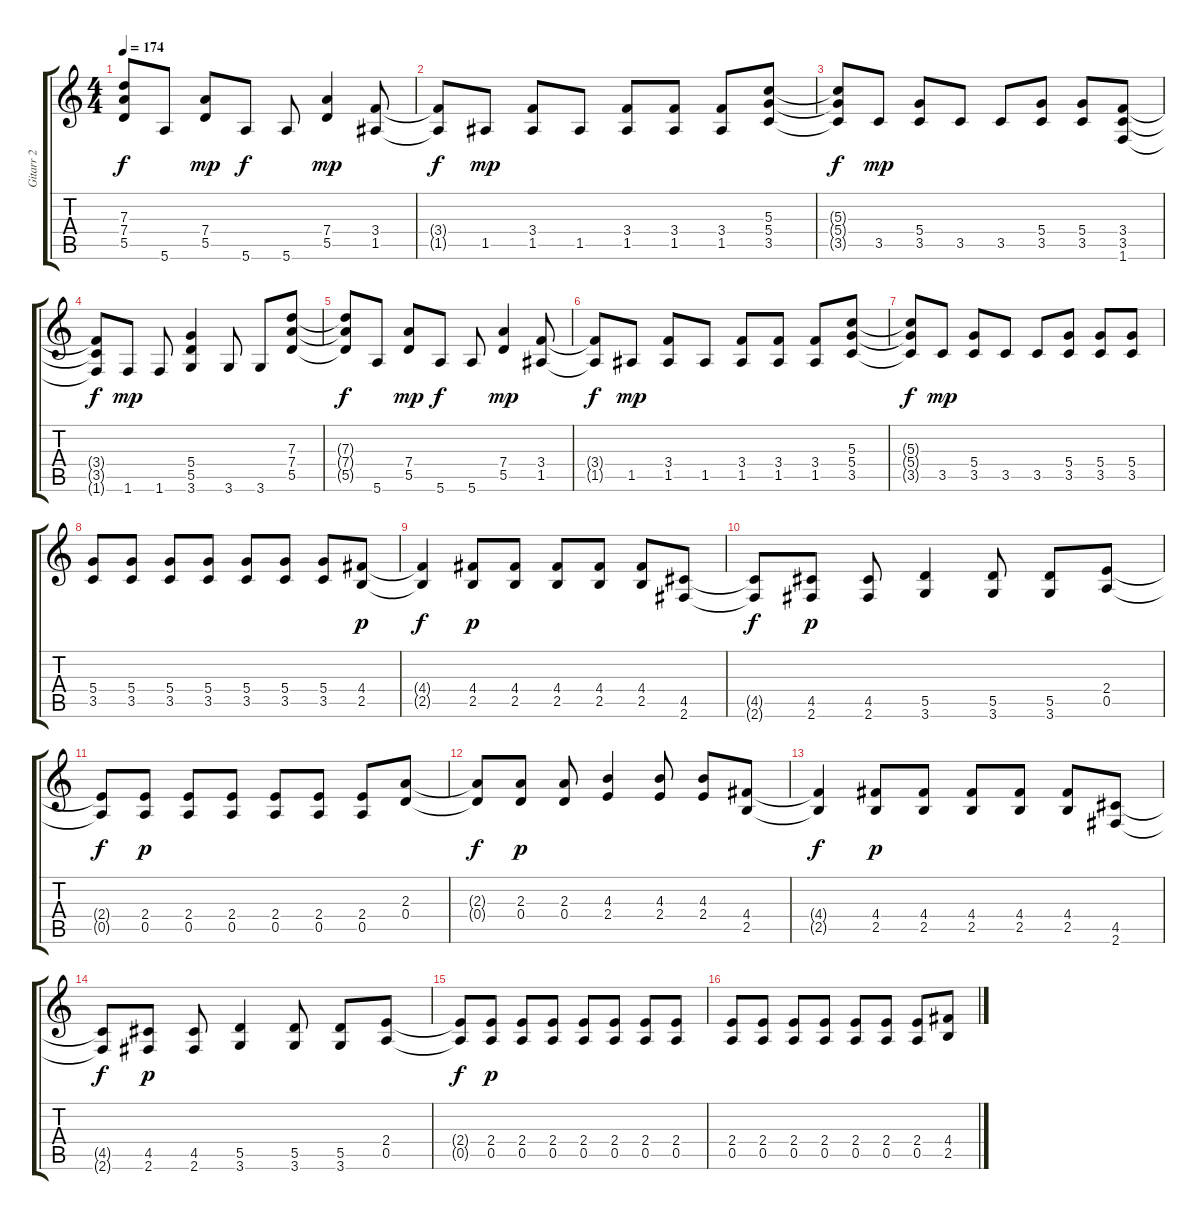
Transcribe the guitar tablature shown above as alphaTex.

\track ("Gitarr 2" "Gitarr 2") {instrument distortionguitar}
\staff {score tabs}
\tuning (E4 B3 G3 D3 A2 E2) {hide}
\ts (4 4)
\tempo 174
\clef g2
\ks c
(7.3{t} 7.4{t} 5.5{t}).8{dy f} 5.6.8 (7.4 5.5).8{dy mp} 5.6.8{dy f} 5.6.8 (7.4 5.5).4{dy mp} (3.4 1.5).8 |
(3.4{t} 1.5{t}).8{dy f} 1.5.8{dy mp} (3.4 1.5).8 1.5.8 (3.4 1.5).8 (3.4 1.5).8 (3.4 1.5).8 (5.3 5.4 3.5).8 |
(5.3{t} 5.4{t} 3.5{t}).8{dy f} 3.5.8{dy mp} (5.4 3.5).8 3.5.8 3.5.8 (5.4 3.5).8 (5.4 3.5).8 (3.4 3.5 1.6).8 |
(3.4{t} 3.5{t} 1.6{t}).8{dy f} 1.6.8{dy mp} 1.6.8 (5.4 5.5 3.6).4 3.6.8 3.6.8 (7.3 7.4 5.5).8 |
(7.3{t} 7.4{t} 5.5{t}).8{dy f} 5.6.8 (7.4 5.5).8{dy mp} 5.6.8{dy f} 5.6.8 (7.4 5.5).4{dy mp} (3.4 1.5).8 |
(3.4{t} 1.5{t}).8{dy f} 1.5.8{dy mp} (3.4 1.5).8 1.5.8 (3.4 1.5).8 (3.4 1.5).8 (3.4 1.5).8 (5.3 5.4 3.5).8 |
(5.3{t} 5.4{t} 3.5{t}).8{dy f} 3.5.8{dy mp} (5.4 3.5).8 3.5.8 3.5.8 (5.4 3.5).8 (5.4 3.5).8 (5.4 3.5).8 |
(5.4 3.5).8 (5.4 3.5).8 (5.4 3.5).8 (5.4 3.5).8 (5.4 3.5).8 (5.4 3.5).8 (5.4 3.5).8 (4.4 2.5).8{dy p} |
(4.4{t} 2.5{t}).4{dy f} (4.4 2.5).8{dy p} (4.4 2.5).8 (4.4 2.5).8 (4.4 2.5).8 (4.4 2.5).8 (4.5 2.6).8 |
(4.5{t} 2.6{t}).8{dy f} (4.5 2.6).8{dy p} (4.5 2.6).8 (5.5 3.6).4 (5.5 3.6).8 (5.5 3.6).8 (2.4 0.5).8 |
(2.4{t} 0.5{t}).8{dy f} (2.4 0.5).8{dy p} (2.4 0.5).8 (2.4 0.5).8 (2.4 0.5).8 (2.4 0.5).8 (2.4 0.5).8 (2.3 0.4).8 |
(2.3{t} 0.4{t}).8{dy f} (2.3 0.4).8{dy p} (2.3 0.4).8 (4.3 2.4).4 (4.3 2.4).8 (4.3 2.4).8 (4.4 2.5).8 |
(4.4{t} 2.5{t}).4{dy f} (4.4 2.5).8{dy p} (4.4 2.5).8 (4.4 2.5).8 (4.4 2.5).8 (4.4 2.5).8 (4.5 2.6).8 |
(4.5{t} 2.6{t}).8{dy f} (4.5 2.6).8{dy p} (4.5 2.6).8 (5.5 3.6).4 (5.5 3.6).8 (5.5 3.6).8 (2.4 0.5).8 |
(2.4{t} 0.5{t}).8{dy f} (2.4 0.5).8{dy p} (2.4 0.5).8 (2.4 0.5).8 (2.4 0.5).8 (2.4 0.5).8 (2.4 0.5).8 (2.4 0.5).8 |
(2.4 0.5).8 (2.4 0.5).8 (2.4 0.5).8 (2.4 0.5).8 (2.4 0.5).8 (2.4 0.5).8 (2.4 0.5).8 (4.4 2.5).8
